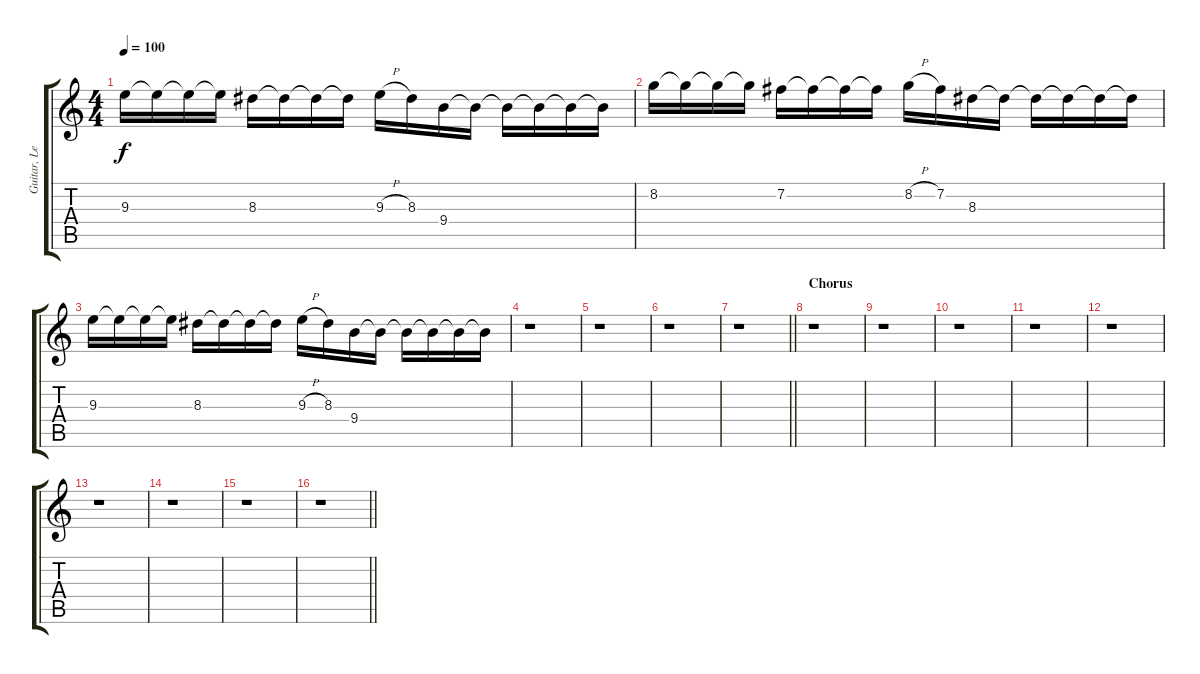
\track ("Guitar, Leads" "Guitar, Le") {instrument overdrivenguitar}
\staff {score tabs}
\tuning (E4 B3 G3 D3 A2 E2) {hide}
\ts (4 4)
\tempo 100
\clef g2
\ks c
9.3.16{dy f} 9.3{t}.16 9.3{t}.16 9.3{t}.16 8.3.16 8.3{t}.16 8.3{t}.16 8.3{t}.16 9.3{h}.16 8.3.16 9.4.16 9.4{t}.16 9.4{t}.16 9.4{t}.16 9.4{t}.16 9.4{t}.16 |
8.2.16 8.2{t}.16 8.2{t}.16 8.2{t}.16 7.2.16 7.2{t}.16 7.2{t}.16 7.2{t}.16 8.2{h}.16 7.2.16 8.3.16 8.3{t}.16 8.3{t}.16 8.3{t}.16 8.3{t}.16 8.3{t}.16 |
9.3.16 9.3{t}.16 9.3{t}.16 9.3{t}.16 8.3.16 8.3{t}.16 8.3{t}.16 8.3{t}.16 9.3{h}.16 8.3.16 9.4.16 9.4{t}.16 9.4{t}.16 9.4{t}.16 9.4{t}.16 9.4{t}.16 |
r.1 |
r.1 |
r.1 |
\barLineRight lightlight
r.1 |
\section ("" "Chorus")
r.1 |
r.1 |
r.1 |
r.1 |
r.1 |
r.1 |
r.1 |
r.1 |
\barLineRight lightlight
r.1
